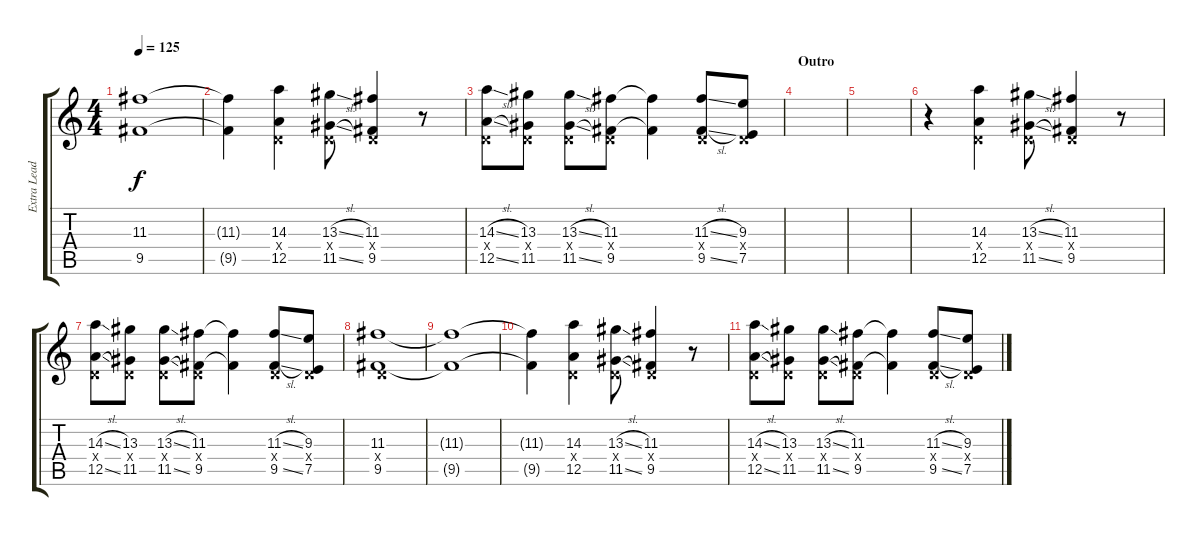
\track ("Extra Lead" "Extra Lead") {instrument distortionguitar}
\staff {score tabs}
\tuning (E4 B3 G3 D3 A2 D2) {hide}
\ts (4 4)
\tempo 125
\clef g2
\ks c
(11.3{t} 9.5{t}).1{dy f} |
(11.3{t} 9.5{t}).4 (14.3 0.4{x} 12.5).4 (13.3{sl} 0.4{x} 11.5{sl}).8 (11.3 0.4{x} 9.5).4 r.8 |
(14.3{sl} 0.4{x} 12.5{sl}).8 (13.3 0.4{x} 11.5).8 (13.3{sl} 0.4{x} 11.5{sl}).8 (11.3 0.4{x} 9.5).8 (11.3{t} 9.5{t}).4 (11.3{sl} 0.4{x} 9.5{sl}).8 (9.3 0.4{x} 7.5).8 |
\section ("" "Outro")
|
|
r.4 (14.3 0.4{x} 12.5).4 (13.3{sl} 0.4{x} 11.5{sl}).8 (11.3 0.4{x} 9.5).4 r.8 |
(14.3{sl} 0.4{x} 12.5{sl}).8 (13.3 0.4{x} 11.5).8 (13.3{sl} 0.4{x} 11.5{sl}).8 (11.3 0.4{x} 9.5).8 (11.3{t} 9.5{t}).4 (11.3{sl} 0.4{x} 9.5{sl}).8 (9.3 0.4{x} 7.5).8 |
(11.3 0.4{x} 9.5).1 |
(11.3{t} 9.5{t}).1 |
(11.3{t} 9.5{t}).4 (14.3 0.4{x} 12.5).4 (13.3{sl} 0.4{x} 11.5{sl}).8 (11.3 0.4{x} 9.5).4 r.8 |
(14.3{sl} 0.4{x} 12.5{sl}).8 (13.3 0.4{x} 11.5).8 (13.3{sl} 0.4{x} 11.5{sl}).8 (11.3 0.4{x} 9.5).8 (11.3{t} 9.5{t}).4 (11.3{sl} 0.4{x} 9.5{sl}).8 (9.3 0.4{x} 7.5).8
